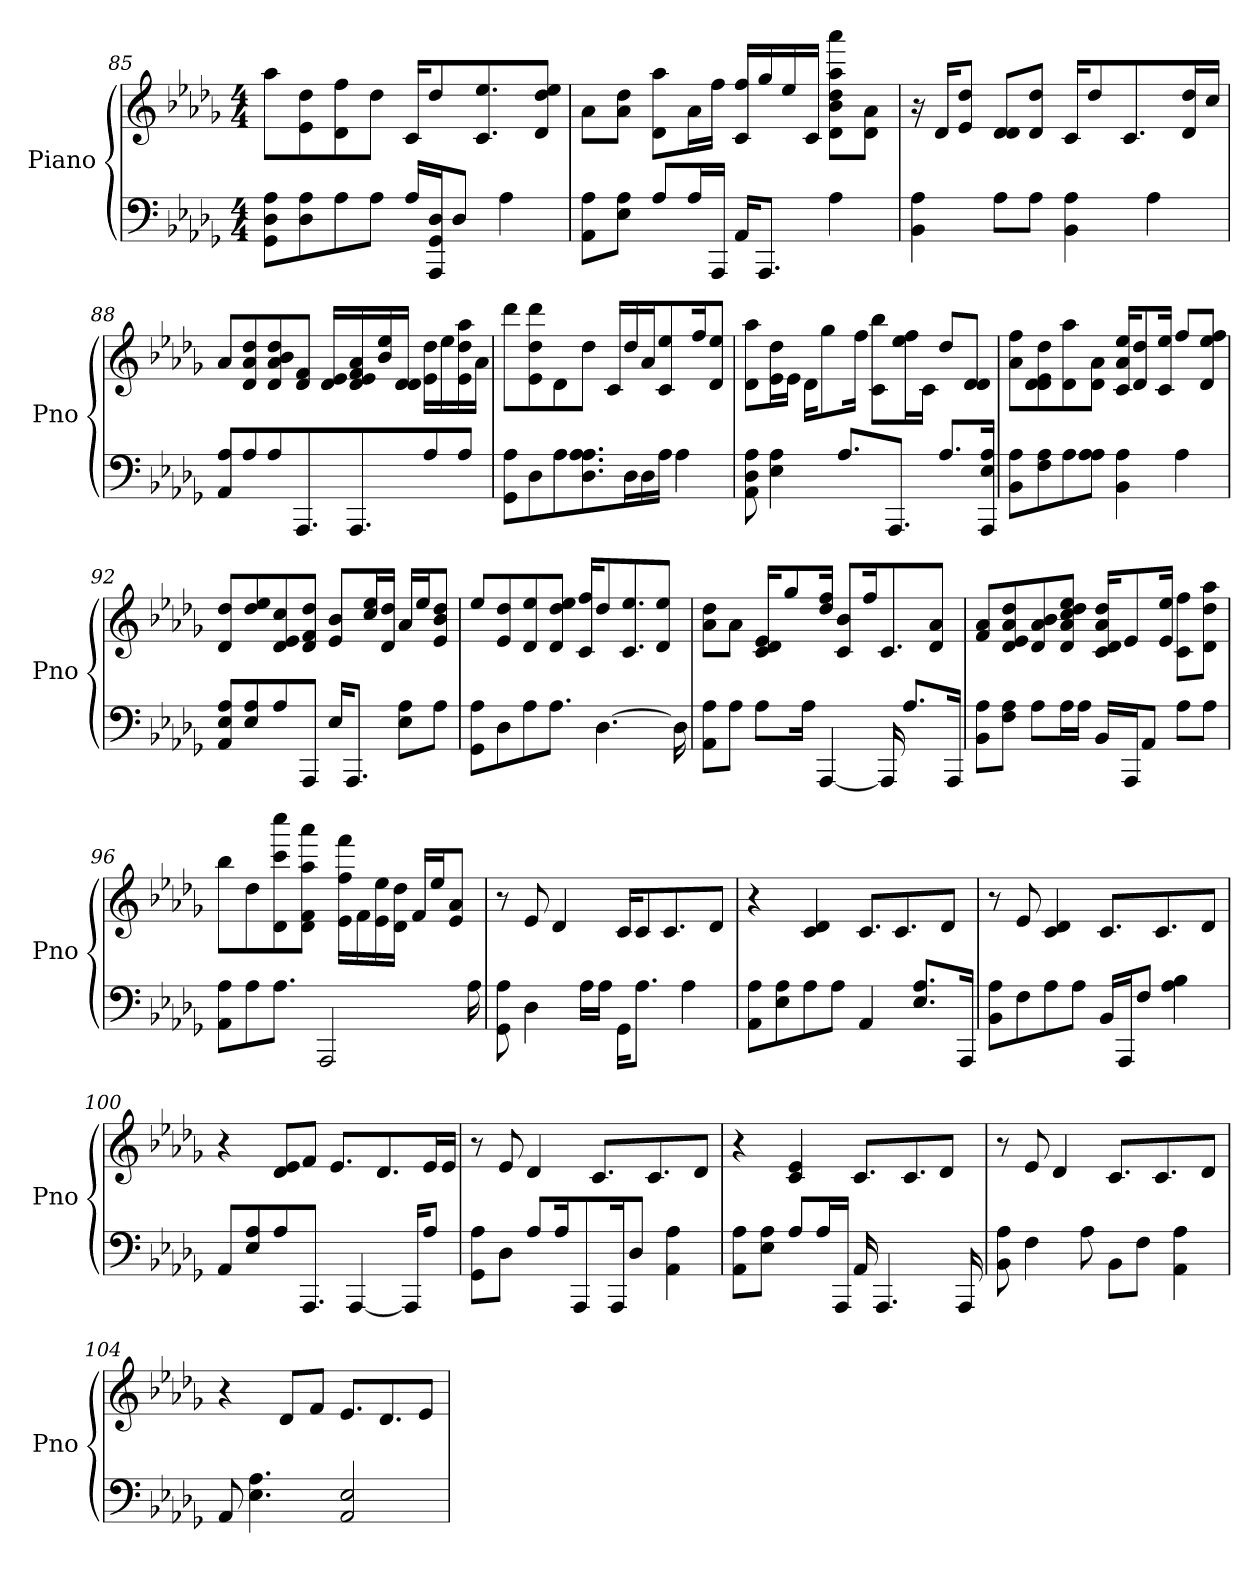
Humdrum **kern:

**kern	**kern
*part1	*part1
*staff2	*staff1
*I"Piano	*
*I'Pno	*
!!LO:LB:g=z
*clefF4	*clefG2
*k[b-e-a-d-g-]	*k[b-e-a-d-g-]
*D-:	*D-:
*M4/4	*M4/4
=85	=85
8GG-\ 8D-\ 8A-\L	8aa-\L
8D-\ 8A-\	8e-\ 8dd-\
8A-\	8d-\ 8ff\
8A-\J	8dd-\J
16A-/LL	16c/KL
16AAA-/ 16GG-/ 16D-/J	8dd-/
8D-/J	.
.	8.c/ 8.ee-/
4A-\	.
.	8d-/ 8dd-/ 8ee-/J
=86	=86
8AA-\ 8A-\L	8a-\L
8E-\ 8A-\J	8a-\ 8dd-\J
8A-/L	8d-\ 8aa-\L
16A-/L	16a-\L
16AAA-/JJ	16ff\JJ
16AA-/KL	16c/ 16ff/LL
8.AAA-/J	16gg-/
.	16ee-/
.	16c/JJ
4A-\	8d-\ 8b-\ 8dd-\ 8aa-\ 8aaa-\L
.	8d-\ 8a-\J
=87	=87
4BB-\ 4A-\	16r
.	16d-/KL
.	8e-/ 8dd-/J
8A-\L	8d-/ 8d-/L
8A-\J	8d-/ 8dd-/J
4BB-\ 4A-\	16c/KL
.	8dd-/
.	8.c/
4A-\	.
.	16d-/ 16dd-/L
.	16cc/JJ
!!LO:LB:g=z
=88	=88
8AA-/ 8A-/L	8a-/L
8A-/	8d-/ 8a-/ 8dd-/
8A-/	8d-/ 8a-/ 8b-/ 8dd-/
8.AAA-/	8d-/ 8f/J
.	16d-/ 16e-/LL
8.AAA-/	16d-/ 16e-/ 16f/ 16a-/
.	16b-/ 16ee-/
.	16d-/ 16d-/JJ
8A-/	16e-\ 16dd-\LL
.	16ee-\
8A-/J	16e-\ 16dd-\ 16aa-\
.	16a-\JJ
=89	=89
8GG-\ 8A-\L	8ddd-\L
8D-\	8e-\ 8dd-\ 8ddd-\
8A-\	8d-\
8.D-\ 8.A-\ 8.A-\	8dd-\J
.	16c/LL
16D-\L	16dd-/
16D-\	16a-/J
16A-\JJ	8c/ 8ee-/
4A-\	.
.	16ff/K
.	8d-/ 8ee-/J
=90	=90
8AA-\ 8D-\ 8A-\	8d-\ 8aa-\L
4E-\ 4A-\	16e-\ 16dd-\L
.	16e-\JJ
.	16d-\KL
.	8gg-\
8.A-/L	.
.	16ff\Jk
.	8c\ 8bb-\L
8.AAA-/J	.
.	16ee-\ 16ff\L
.	16c\JJ
8.A-/L	8dd-/L
.	8d-/ 8d-/J
16AAA-/ 16E-/ 16A-/Jk	.
!!LO:LB:g=z
=91	=91
8BB-\ 8A-\L	8a-\ 8ff\L
8F\ 8A-\	8d-\ 8d-\ 8e-\ 8dd-\
8A-\	8d-\ 8aa-\
8A-\ 8A-\J	8d-\ 8a-\J
4BB-\ 4A-\	16c/ 16a-/ 16ee-/KL
.	8d-/ 8dd-/
.	16c/ 16ee-/Jk
4A-\	8ff/L
.	8d-/ 8ee-/ 8ff/J
=92	=92
8AA-/ 8E-/ 8A-/L	8d-/ 8dd-/L
8E-/ 8A-/	8dd-/ 8ee-/
8A-/	8d-/ 8e-/ 8cc/
8AAA-/J	8d-/ 8f/ 8dd-/J
16E-/KL	8e-/ 8b-/L
8.AAA-/J	.
.	16cc/ 16ee-/L
.	16d-/ 16dd-/JJ
8E-\ 8A-\L	16a-/LL
.	16ee-/J
8A-\J	8e-/ 8b-/ 8dd-/J
=93	=93
8GG-\ 8A-\L	8ee-/L
8D-\	8e-/ 8dd-/
8A-\	8d-/ 8ee-/
8.A-\J	8d-/ 8dd-/ 8ee-/J
.	16c/ 16ff/KL
[4.D-\	8dd-/
.	8.c/ 8.ee-/
.	8d-/ 8ee-/J
16D-\]	.
!!LO:LB:g=z
=94	=94
8AA-\ 8A-\L	8a-\ 8dd-\L
8A-\J	8a-\J
8A-\L	16c/ 16d-/ 16e-/KL
.	8gg-/
16A-\Jk	.
[4AAA-/	16dd-/ 16ff/Jk
.	8c/ 8b-/L
.	16ff/K
16AAA-/]	8.c/
8.A-/L	.
.	8d-/ 8a-/J
16AAA-/Jk	.
=95	=95
8BB-\ 8A-\L	8f/ 8a-/L
8F\ 8A-\J	8d-/ 8e-/ 8a-/ 8dd-/
8A-\L	8d-/ 8a-/ 8b-/
16A-\L	8d-/ 8a-/ 8cc/ 8dd-/ 8ee-/J
16A-\JJ	.
16BB-/LL	16c/ 16d-/ 16a-/ 16dd-/KL
16AAA-/J	8e-/
8AA-/J	.
.	16e-/ 16ee-/Jk
8A-\L	8c\ 8ff\L
8A-\J	8d-\ 8dd-\ 8aa-\J
=96	=96
8AA-\ 8A-\L	8bb-\L
8A-\	8dd-\
8.A-\J	8d-\ 8ccc\ 8cccc\
.	8d-\ 8f\ 8aa-\ 8aaa-\J
2AAA-/	.
.	16e-\ 16ff\ 16fff\LL
.	16f\
.	16e-\ 16ee-\
.	16d-\ 16dd-\JJ
.	16f/LL
.	16ee-/J
.	8e-/ 8a-/J
16A-\	.
!!LO:LB:g=z
=97	=97
8GG-\ 8A-\	8r
4D-\	8e-/
.	4d-/
16A-\LL	.
16A-\JJ	.
16GG-\KL	16c/KL
8.A-\J	8c/
.	8.c/
4A-\	.
.	8d-/J
=98	=98
8AA-\ 8A-\L	4r
8E-\ 8A-\	.
8A-\	4c/ 4d-/
8A-\J	.
4AA-/	8.c/L
.	8.c/
8.E-/ 8.A-/L	.
.	8d-/J
16AAA-/Jk	.
=99	=99
8BB-\ 8A-\L	8r
8F\	8e-/
8A-\	4c/ 4d-/
8A-\J	.
16BB-/LL	8.c/L
16AAA-/J	.
8F/J	.
.	8.c/
4A-\ 4B-\	.
.	8d-/J
=100	=100
8AA-/L	4r
8E-/ 8A-/	.
8A-/	8d-/ 8e-/L
8.AAA-/J	8f/J
.	8.e-/L
[4AAA-/	.
.	8.d-/
16AAA-/KL]	.
8A-/J	16e-/L
.	16e-/JJ
!!LO:PB:g=z
=101	=101
8GG-\ 8A-\L	8r
8D-\J	8e-/
8A-/L	4d-/
16A-/K	.
8AAA-/	.
.	8.c/L
16AAA-/K	.
8D-/J	.
.	8.c/
4AA-\ 4A-\	.
.	8d-/J
=102	=102
8AA-\ 8A-\L	4r
8E-\ 8A-\J	.
8A-/L	4c/ 4e-/
16A-/L	.
16AAA-/JJ	.
16AA-/	8.c/L
4.AAA-/	.
.	8.c/
.	8d-/J
16AAA-/	.
=103	=103
8BB-\ 8A-\	8r
4F\	8e-/
.	4d-/
8A-\	.
8BB-\L	8.c/L
8F\J	.
.	8.c/
4AA-\ 4A-\	.
.	8d-/J
=104	=104
8AA-/	4r
4.E-\ 4.A-\	.
.	8d-/L
.	8f/J
2AA-/ 2E-/	8.e-/L
.	8.d-/
.	8e-/J
=	=
*-	*-
